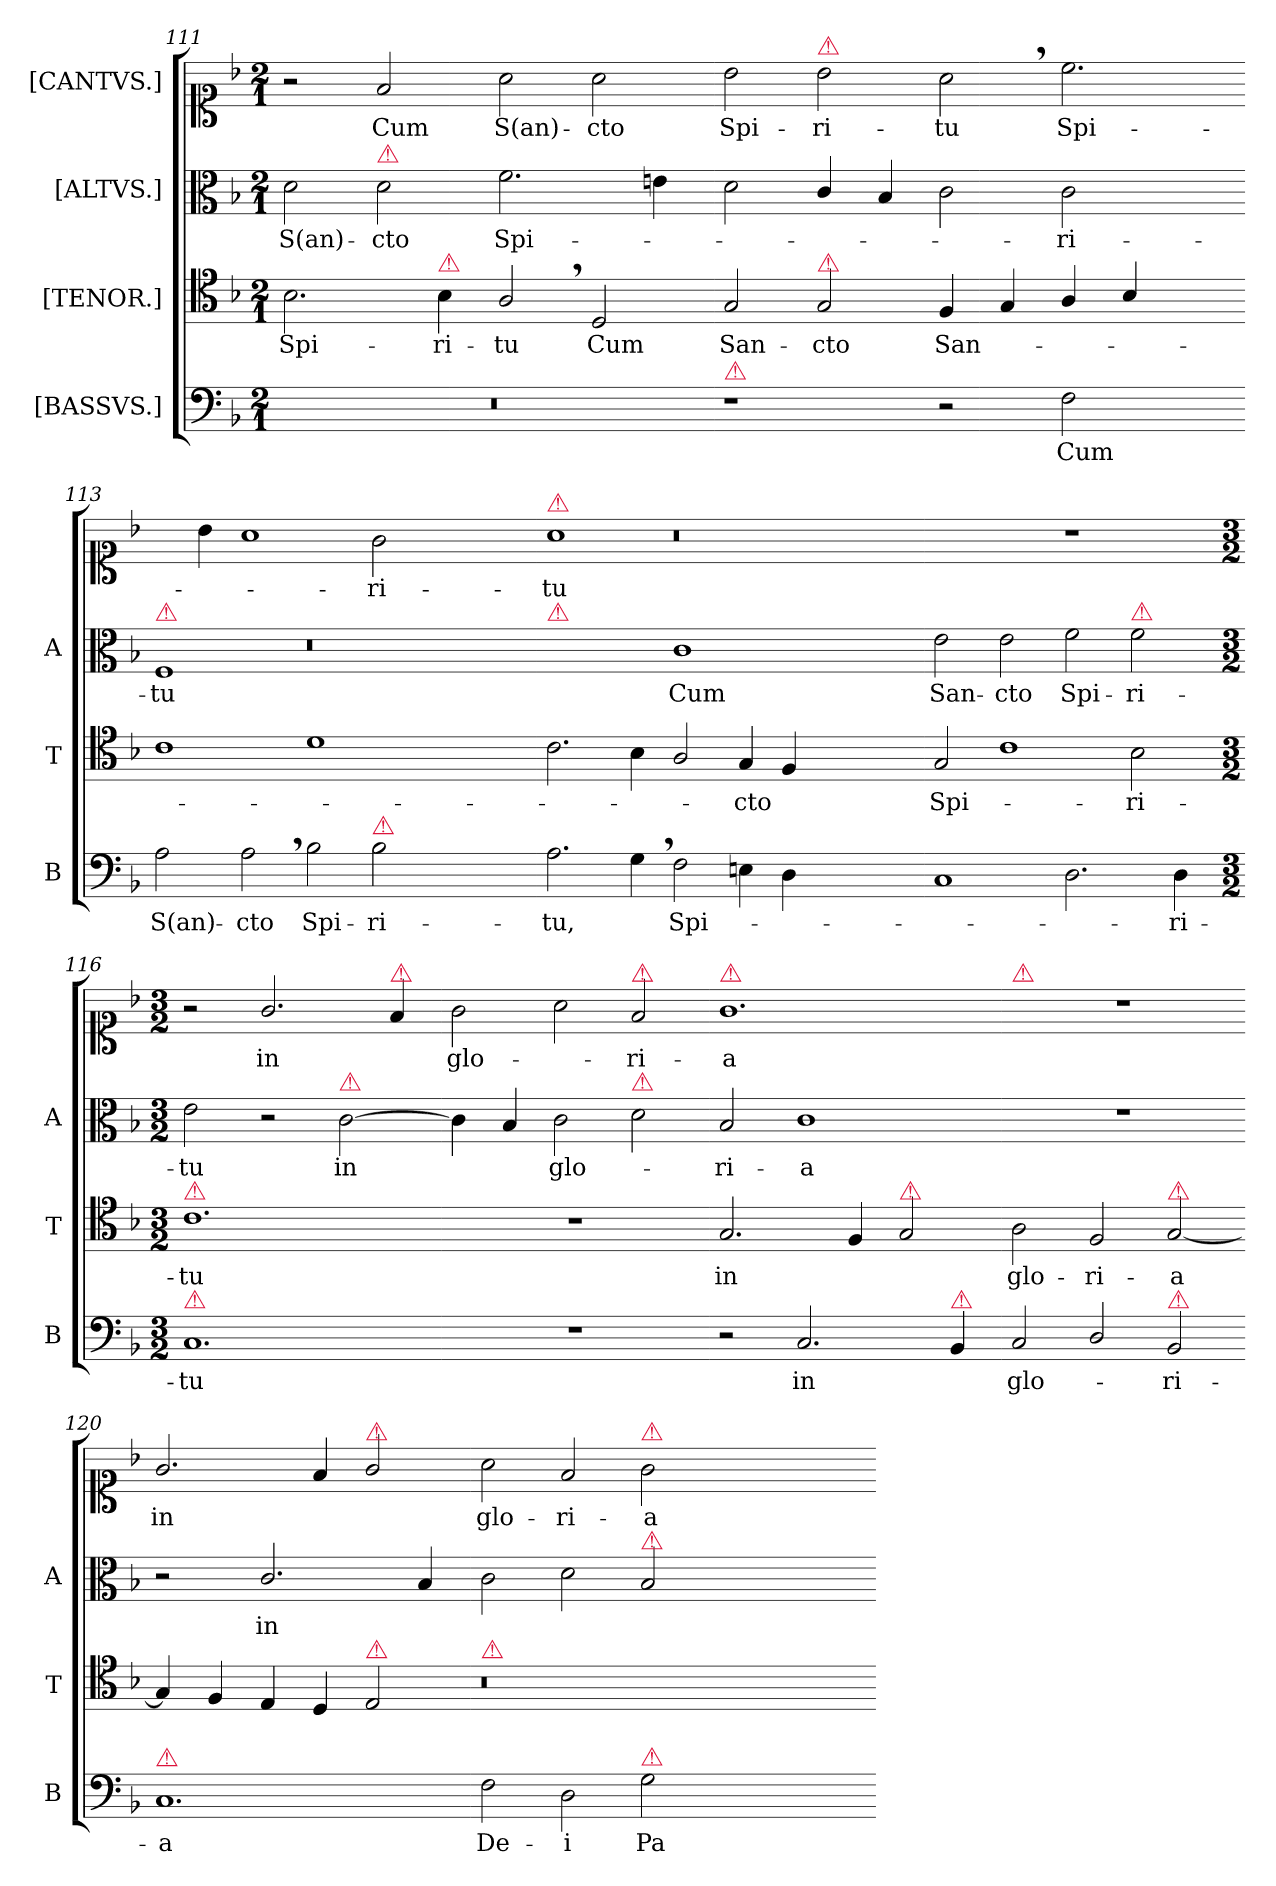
**kern	**text	**kern	**text	**kern	**text	**kern	**text
*part4	*part4	*part3	*part3	*part2	*part2	*part1	*part1
*staff4	*staff4	*staff3	*staff3	*staff2	*staff2	*staff1	*staff1
*I"[BASSVS.]	*	*I"[TENOR.]	*	*I"[ALTVS.]	*	*I"[CANTVS.]	*
*I'B	*	*I'T	*	*I'A	*	*	*
*clefF4	*	*clefC4	*	*clefC3	*	*clefC1	*
*k[b-]	*	*k[b-]	*	*k[b-]	*	*k[b-]	*
*M2/1	*	*M2/1	*	*M2/1	*	*M2/1	*
=111	=111	=111	=111	=111	=111	=111	=111
0r	.	2.B-\	Spi-	2d\	S(an)-	2r	.
!	!	!	!	!LO:TX:a:color=crimson:t=⚠	!	!	!
.	.	.	.	2d\	-cto	2f/	Cum
!	!	!LO:TX:a:color=crimson:t=⚠	!	!	!	!	!
.	.	4B-\	-ri-	.	.	.	.
.	.	2A,/	-tu	2.f\	Spi-	2a\	S(an)-
.	.	2D/	Cum	.	.	2a\	-cto
.	.	.	.	4en\	.	.	.
=112-	=112-	=112-	=112-	=112-	=112-	=112-	=112-
!LO:TX:a:color=crimson:t=⚠	!	!	!	!	!	!	!
1r	.	2G/	San-	2d\	.	2b-\	Spi-
!	!	!	!	!	!	!LO:TX:a:color=crimson:t=⚠	!
!	!	!LO:TX:a:color=crimson:t=⚠	!	!	!	!	!
.	.	2G/	-cto	4c/	.	2b-\	-ri-
.	.	.	.	4B-/	.	.	.
2r	.	4F/	San-	2c\	.	2a,\	-tu
.	.	4G/	.	.	.	.	.
2F\	Cum	4A/	.	2c\	-ri-	2.cc\	Spi-
.	.	4B-/	.	.	.	.	.
4ryy	.	4ryy	.	4ryy	.	.	.
=113-	=113-	=113-	=113-	=113-	=113-	=113-	=113-
!	!	!	!	!LO:TX:a:color=crimson:t=⚠	!	!	!
2A\	S(an)-	1c\	.	1F/	-tu	4ryy	.
.	.	.	.	.	.	4b-\	.
2A,\	-cto	.	.	.	.	1a\	.
2B-\	Spi-	1d\	.	0r	.	.	.
!LO:TX:a:color=crimson:t=⚠	!	!	!	!	!	!	!
2B-\	-ri-	.	.	.	.	2g\	-ri-
1ryy	.	1ryy	.	.	.	1ryy	.
=114-	=114-	=114-	=114-	=114-	=114-	=114-	=114-
!	!	!	!	!	!	!LO:TX:a:color=crimson:t=⚠	!
!	!	!	!	!LO:TX:a:color=crimson:t=⚠	!	!	!
2.A\	-tu,	2.c\	.	1ryy	.	1a\	-tu
4G,\	.	4B-\	.	.	.	.	.
2F\	Spi-	2A/	.	1c\	Cum	0r	.
4En\	.	4G/	-cto	.	.	.	.
4D\	.	4F/	.	.	.	.	.
1ryy	.	1ryy	.	1ryy	.	.	.
=115-	=115-	=115-	=115-	=115-	=115-	=115-	=115-
1C/	.	2G/	Spi-	2e\	San-	1ryy	.
.	.	1c\	.	2e\	-cto	.	.
2.D\	.	.	.	2f\	Spi-	1r	.
!	!	!	!	!LO:TX:a:color=crimson:t=⚠	!	!	!
.	.	2B-\	-ri-	2f\	-ri-	.	.
4D\	-ri-	.	.	.	.	.	.
=116-	=116-	=116-	=116-	=116-	=116-	=116-	=116-
*M3/2	*	*M3/2	*	*M3/2	*	*M3/2	*
!	!	!LO:TX:a:color=crimson:t=⚠	!	!	!	!	!
!LO:TX:a:color=crimson:t=⚠	!	!	!	!	!	!	!
1.C/	-tu	1.c\	tu	2e\	-tu	2r	.
.	.	.	.	2r	.	2.g/	in
!	!	!	!	!LO:TX:a:color=crimson:t=⚠	!	!	!
.	.	.	.	[2c\	in	.	.
!	!	!	!	!	!	!LO:TX:a:color=crimson:t=⚠	!
.	.	.	.	.	.	4f/	.
=117-	=117-	=117-	=117-	=117-	=117-	=117-	=117-
1.r	.	1.r	.	4c!\]	.	2g\	glo-
.	.	.	.	4B-/	.	.	.
.	.	.	.	2c\	glo-	2a\	.
!	!	!	!	!	!	!LO:TX:a:color=crimson:t=⚠	!
!	!	!	!	!LO:TX:a:color=crimson:t=⚠	!	!	!
.	.	.	.	2d\	.	2f/	-ri-
=118-	=118-	=118-	=118-	=118-	=118-	=118-	=118-
!	!	!	!	!	!	!LO:TX:a:color=crimson:t=⚠	!
2r	.	2.G/	in	2B-/	-ri-	1.g\	-a
2.C/	in	.	.	1c\	-a	.	.
.	.	4F/	.	.	.	.	.
!	!	!LO:TX:a:color=crimson:t=⚠	!	!	!	!	!
.	.	2G/	.	.	.	.	.
!LO:TX:a:color=crimson:t=⚠	!	!	!	!	!	!	!
4BB-/	.	.	.	.	.	.	.
=119-	=119-	=119-	=119-	=119-	=119-	=119-	=119-
!	!	!	!	!	!	!LO:TX:a:color=crimson:t=⚠	!
2C/	glo-	2A\	glo-	1.r	.	1.r	.
2D/	.	2F/	ri-	.	.	.	.
!	!	!LO:TX:a:color=crimson:t=⚠	!	!	!	!	!
!LO:TX:a:color=crimson:t=⚠	!	!	!	!	!	!	!
2BB-/	-ri-	[2G/	-a	.	.	.	.
=120-	=120-	=120-	=120-	=120-	=120-	=120-	=120-
!LO:TX:a:color=crimson:t=⚠	!	!	!	!	!	!	!
1.C/	-a	4G!/]	.	2r	.	2.g/	in
.	.	4F/	.	.	.	.	.
.	.	4E/	.	2.c/	in	.	.
.	.	4D/	.	.	.	4f/	.
!	!	!	!	!	!	!LO:TX:a:color=crimson:t=⚠	!
!	!	!LO:TX:a:color=crimson:t=⚠	!	!	!	!	!
.	.	2E/	.	.	.	2g/	.
.	.	.	.	4B-/	.	.	.
=121-	=121-	=121-	=121-	=121-	=121-	=121-	=121-
!	!	!LO:TX:a:color=crimson:t=⚠	!	!	!	!	!
2F\	De-	0.r	.	2c\	.	2a\	glo-
2D\	-i	.	.	2d\	.	2f/	-ri-
!	!	!	!	!	!	!LO:TX:a:color=crimson:t=⚠	!
!	!	!	!	!LO:TX:a:color=crimson:t=⚠	!	!	!
!LO:TX:a:color=crimson:t=⚠	!	!	!	!	!	!	!
2G\	Pa-	.	.	2B-/	.	2g\	-a
1.ryy	.	.	.	1.ryy	.	1.ryy	.
=-	=-	=-	=-	=-	=-	=-	=-
*-	*-	*-	*-	*-	*-	*-	*-
